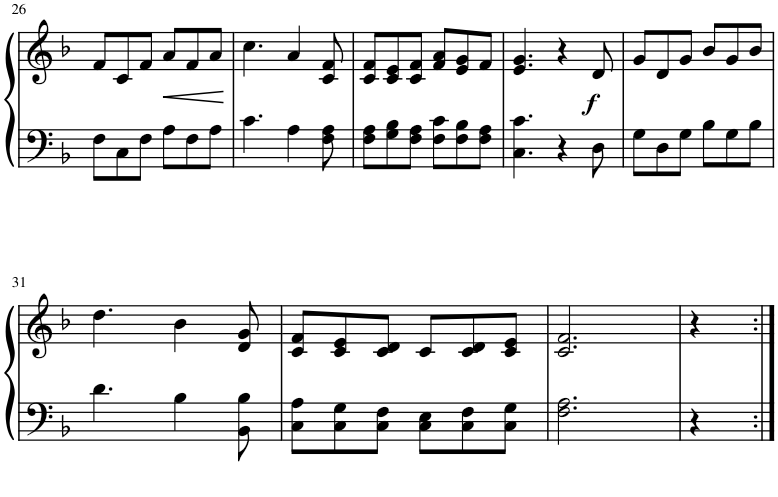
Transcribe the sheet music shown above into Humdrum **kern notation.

**kern	**kern	**dynam
*part1	*part1	*part1
*staff2	*staff1	*staff1/2
*I"Piano	*	*
*I'Pno.	*	*
!!LO:PB:g=z
*clefF4	*clefG2	*
*k[b-]	*k[b-]	*
*M6/8	*M6/8	*
=26	=26	=26
8F\L	8f/L	.
8C\	8c/	.
8F\J	8f/J	.
!	!	!LO:HP:b
8A\L	8a/L	<
8F\	8f/	.
8A\J	8a/J	.
.	.	[
=27	=27	=27
4.c\	4.cc\	.
4A\	4a/	.
8F\ 8A\	8c/ 8f/	.
=28	=28	=28
8F\ 8A\L	8c/ 8f/L	.
8G\ 8B-\	8c/ 8e/	.
8F\ 8A\J	8c/ 8f/J	.
8F\ 8c\L	8f/ 8a/L	.
8F\ 8B-\	8e/ 8g/	.
8F\ 8A\J	8f/J	.
=29	=29	=29
4.C\ 4.c\	4.e/ 4.g/	.
4r	4r	.
!	!	!LO:DY:b
8D\	8d/	f
=30	=30	=30
8G\L	8g/L	.
8D\	8d/	.
8G\J	8g/J	.
8B-\L	8b-/L	.
8G\	8g/	.
8B-\J	8b-/J	.
!!LO:LB:g=z
=31	=31	=31
4.d\	4.dd\	.
4B-\	4b-\	.
8BB-\ 8B-\	8d/ 8g/	.
=32	=32	=32
8C\ 8A\L	8c/ 8f/L	.
8C\ 8G\	8c/ 8e/	.
8C\ 8F\J	8c/ 8d/J	.
8C\ 8E\L	8c/L	.
8C\ 8F\	8c/ 8d/	.
8C\ 8G\J	8c/ 8e/J	.
=33	=33	=33
2.F\ 2.A\	2.c/ 2.f/	.
=34	=34	=34
4r	4r	.
=:|!	=:|!	=:|!
*-	*-	*-
